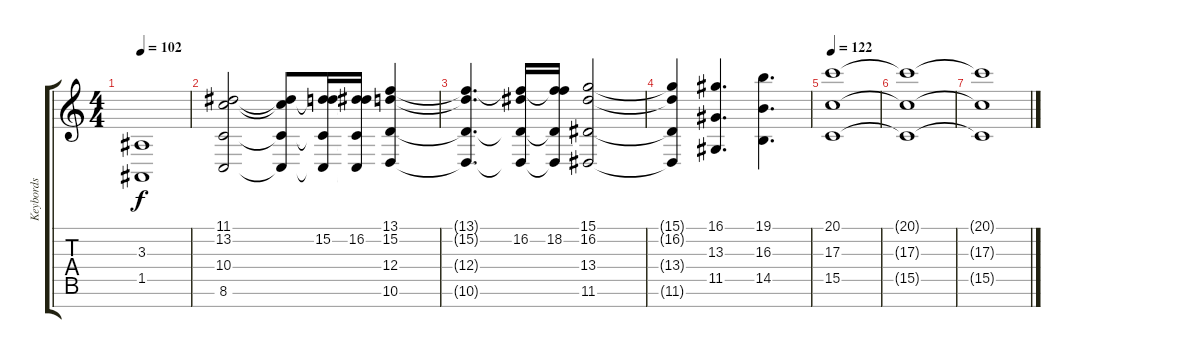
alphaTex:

\track ("Keybords" "Keybords") {instrument stringensemble2}
\staff {score tabs}
\tuning (E4 B3 G3 D3 A2 E2 B1) {hide}
\ts (4 4)
\tempo 102
\clef g2
\ks c
(3.3 1.5).1{dy f} |
(11.1 13.2 10.4 8.6).2{volume 10 instrument choiraahs} (11.1{t} 13.2{t} 10.4{t} 8.6{t}).8 (11.1{t} 15.2 10.4{t} 8.6{t}).16 (11.1{t} 16.2 10.4{t} 8.6{t}).16 (13.1 15.2 12.4 10.6).4 |
(13.1{t} 15.2{t} 12.4{t} 10.6{t}).4{d} (13.1{t} 16.2 12.4{t} 10.6{t}).16 (13.1{t} 18.2 12.4{t} 10.6{t}).16 (15.1 16.2 13.4 11.6).2 |
(15.1{t} 16.2{t} 13.4{t} 11.6{t}).4 (16.1 13.3 11.5).4{d} (19.1 16.3 14.5).4{d} |
\tempo 122
(20.1 17.3 15.5).1{volume 0} |
(20.1{t} 17.3{t} 15.5{t}).1 |
(20.1{t} 17.3{t} 15.5{t}).1
